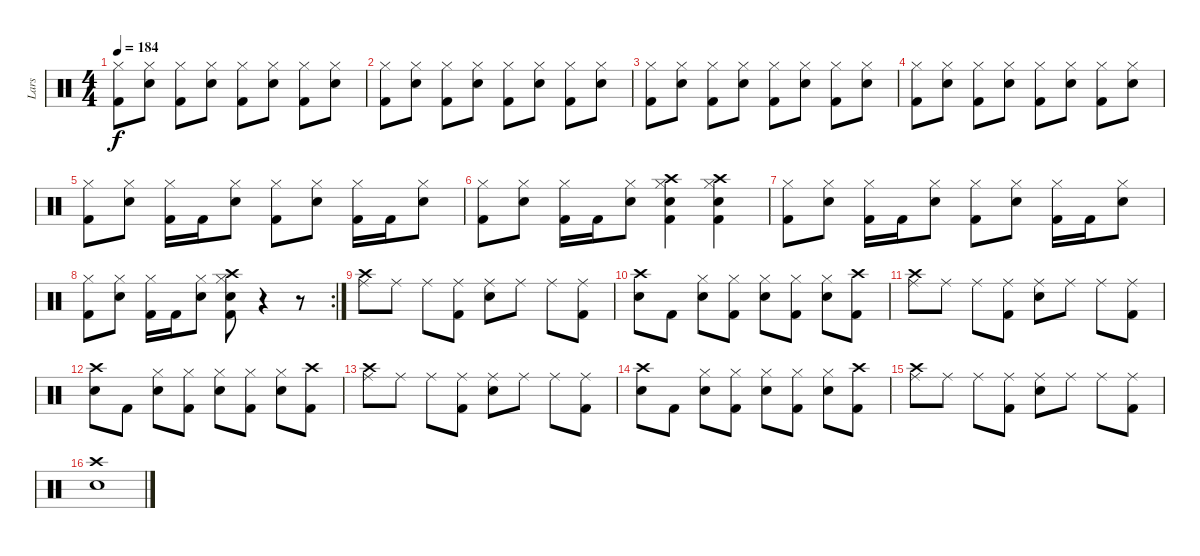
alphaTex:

\track ("Lars" "Lars") {instrument percussion}
\staff {score}
\articulation defaults
\ts (4 4)
\tempo 184
\clef neutral
\ks c
("Kick (hit) 2" "Hi-Hat (closed)").8{dy f} ("Snare (hit) 2" "Hi-Hat (closed)").8 ("Kick (hit) 2" "Hi-Hat (closed)").8 ("Snare (hit) 2" "Hi-Hat (closed)").8 ("Kick (hit) 2" "Hi-Hat (closed)").8 ("Snare (hit) 2" "Hi-Hat (closed)").8 ("Kick (hit) 2" "Hi-Hat (closed)").8 ("Snare (hit) 2" "Hi-Hat (closed)").8 |
("Kick (hit) 2" "Hi-Hat (closed)").8 ("Snare (hit) 2" "Hi-Hat (closed)").8 ("Kick (hit) 2" "Hi-Hat (closed)").8 ("Snare (hit) 2" "Hi-Hat (closed)").8 ("Kick (hit) 2" "Hi-Hat (closed)").8 ("Snare (hit) 2" "Hi-Hat (closed)").8 ("Kick (hit) 2" "Hi-Hat (closed)").8 ("Snare (hit) 2" "Hi-Hat (closed)").8 |
("Kick (hit) 2" "Hi-Hat (closed)").8 ("Snare (hit) 2" "Hi-Hat (closed)").8 ("Kick (hit) 2" "Hi-Hat (closed)").8 ("Snare (hit) 2" "Hi-Hat (closed)").8 ("Kick (hit) 2" "Hi-Hat (closed)").8 ("Snare (hit) 2" "Hi-Hat (closed)").8 ("Kick (hit) 2" "Hi-Hat (closed)").8 ("Snare (hit) 2" "Hi-Hat (closed)").8 |
("Kick (hit) 2" "Hi-Hat (closed)").8 ("Snare (hit) 2" "Hi-Hat (closed)").8 ("Kick (hit) 2" "Hi-Hat (closed)").8 ("Snare (hit) 2" "Hi-Hat (closed)").8 ("Kick (hit) 2" "Hi-Hat (closed)").8 ("Snare (hit) 2" "Hi-Hat (closed)").8 ("Kick (hit) 2" "Hi-Hat (closed)").8 ("Snare (hit) 2" "Hi-Hat (closed)").8 |
("Kick (hit) 2" "Hi-Hat (closed)").8 ("Snare (hit) 2" "Hi-Hat (closed)").8 ("Kick (hit) 2" "Hi-Hat (closed)").16 "Kick (hit) 2".16 ("Snare (hit) 2" "Hi-Hat (closed)").8 ("Kick (hit) 2" "Hi-Hat (closed)").8 ("Snare (hit) 2" "Hi-Hat (closed)").8 ("Kick (hit) 2" "Hi-Hat (closed)").16 "Kick (hit) 2".16 ("Snare (hit) 2" "Hi-Hat (closed)").8 |
("Kick (hit) 2" "Hi-Hat (closed)").8 ("Snare (hit) 2" "Hi-Hat (closed)").8 ("Kick (hit) 2" "Hi-Hat (closed)").16 "Kick (hit) 2".16 ("Snare (hit) 2" "Hi-Hat (closed)").8 ("Kick (hit) 2" "Snare (hit) 2" "Hi-Hat (closed)" "Crash high (hit)").4 ("Kick (hit) 2" "Snare (hit) 2" "Hi-Hat (closed)" "Crash high (hit)").4 |
("Kick (hit) 2" "Hi-Hat (closed)").8 ("Snare (hit) 2" "Hi-Hat (closed)").8 ("Kick (hit) 2" "Hi-Hat (closed)").16 "Kick (hit) 2".16 ("Snare (hit) 2" "Hi-Hat (closed)").8 ("Kick (hit) 2" "Hi-Hat (closed)").8 ("Snare (hit) 2" "Hi-Hat (closed)").8 ("Kick (hit) 2" "Hi-Hat (closed)").16 "Kick (hit) 2".16 ("Snare (hit) 2" "Hi-Hat (closed)").8 |
\rc 2
("Kick (hit) 2" "Hi-Hat (closed)").8 ("Snare (hit) 2" "Hi-Hat (closed)").8 ("Kick (hit) 2" "Hi-Hat (closed)").16 "Kick (hit) 2".16 ("Snare (hit) 2" "Hi-Hat (closed)").8 ("Kick (hit) 2" "Snare (hit) 2" "Hi-Hat (closed)" "Crash high (hit)").8 r.4 r.8 |
("Crash high (hit)" "Ride (middle)").8 "Ride (middle)".8 "Ride (middle)".8 ("Ride (middle)" "Kick (hit) 2").8 ("Snare (hit) 2" "Ride (middle)").8 "Ride (middle)".8 "Ride (middle)".8 ("Ride (middle)" "Kick (hit) 2").8 |
("Snare (hit) 2" "Crash high (hit)").8 "Kick (hit) 2".8 ("Snare (hit) 2" "Hi-Hat (closed)").8 ("Kick (hit) 2" "Hi-Hat (closed)").8 ("Snare (hit) 2" "Hi-Hat (closed)").8 ("Kick (hit) 2" "Hi-Hat (closed)").8 ("Snare (hit) 2" "Hi-Hat (closed)").8 ("Kick (hit) 2" "Crash high (hit)").8 |
("Crash high (hit)" "Ride (middle)").8 "Ride (middle)".8 "Ride (middle)".8 ("Ride (middle)" "Kick (hit) 2").8 ("Snare (hit) 2" "Ride (middle)").8 "Ride (middle)".8 "Ride (middle)".8 ("Ride (middle)" "Kick (hit) 2").8 |
("Snare (hit) 2" "Crash high (hit)").8 "Kick (hit) 2".8 ("Snare (hit) 2" "Hi-Hat (closed)").8 ("Kick (hit) 2" "Hi-Hat (closed)").8 ("Snare (hit) 2" "Hi-Hat (closed)").8 ("Kick (hit) 2" "Hi-Hat (closed)").8 ("Snare (hit) 2" "Hi-Hat (closed)").8 ("Kick (hit) 2" "Crash high (hit)").8 |
("Crash high (hit)" "Ride (middle)").8 "Ride (middle)".8 "Ride (middle)".8 ("Ride (middle)" "Kick (hit) 2").8 ("Snare (hit) 2" "Ride (middle)").8 "Ride (middle)".8 "Ride (middle)".8 ("Ride (middle)" "Kick (hit) 2").8 |
("Snare (hit) 2" "Crash high (hit)").8 "Kick (hit) 2".8 ("Snare (hit) 2" "Hi-Hat (closed)").8 ("Kick (hit) 2" "Hi-Hat (closed)").8 ("Snare (hit) 2" "Hi-Hat (closed)").8 ("Kick (hit) 2" "Hi-Hat (closed)").8 ("Snare (hit) 2" "Hi-Hat (closed)").8 ("Kick (hit) 2" "Crash high (hit)").8 |
("Crash high (hit)" "Ride (middle)").8 "Ride (middle)".8 "Ride (middle)".8 ("Ride (middle)" "Kick (hit) 2").8 ("Snare (hit) 2" "Ride (middle)").8 "Ride (middle)".8 "Ride (middle)".8 ("Ride (middle)" "Kick (hit) 2").8 |
("Crash high (hit)" "Electric Snare (hit)").1
